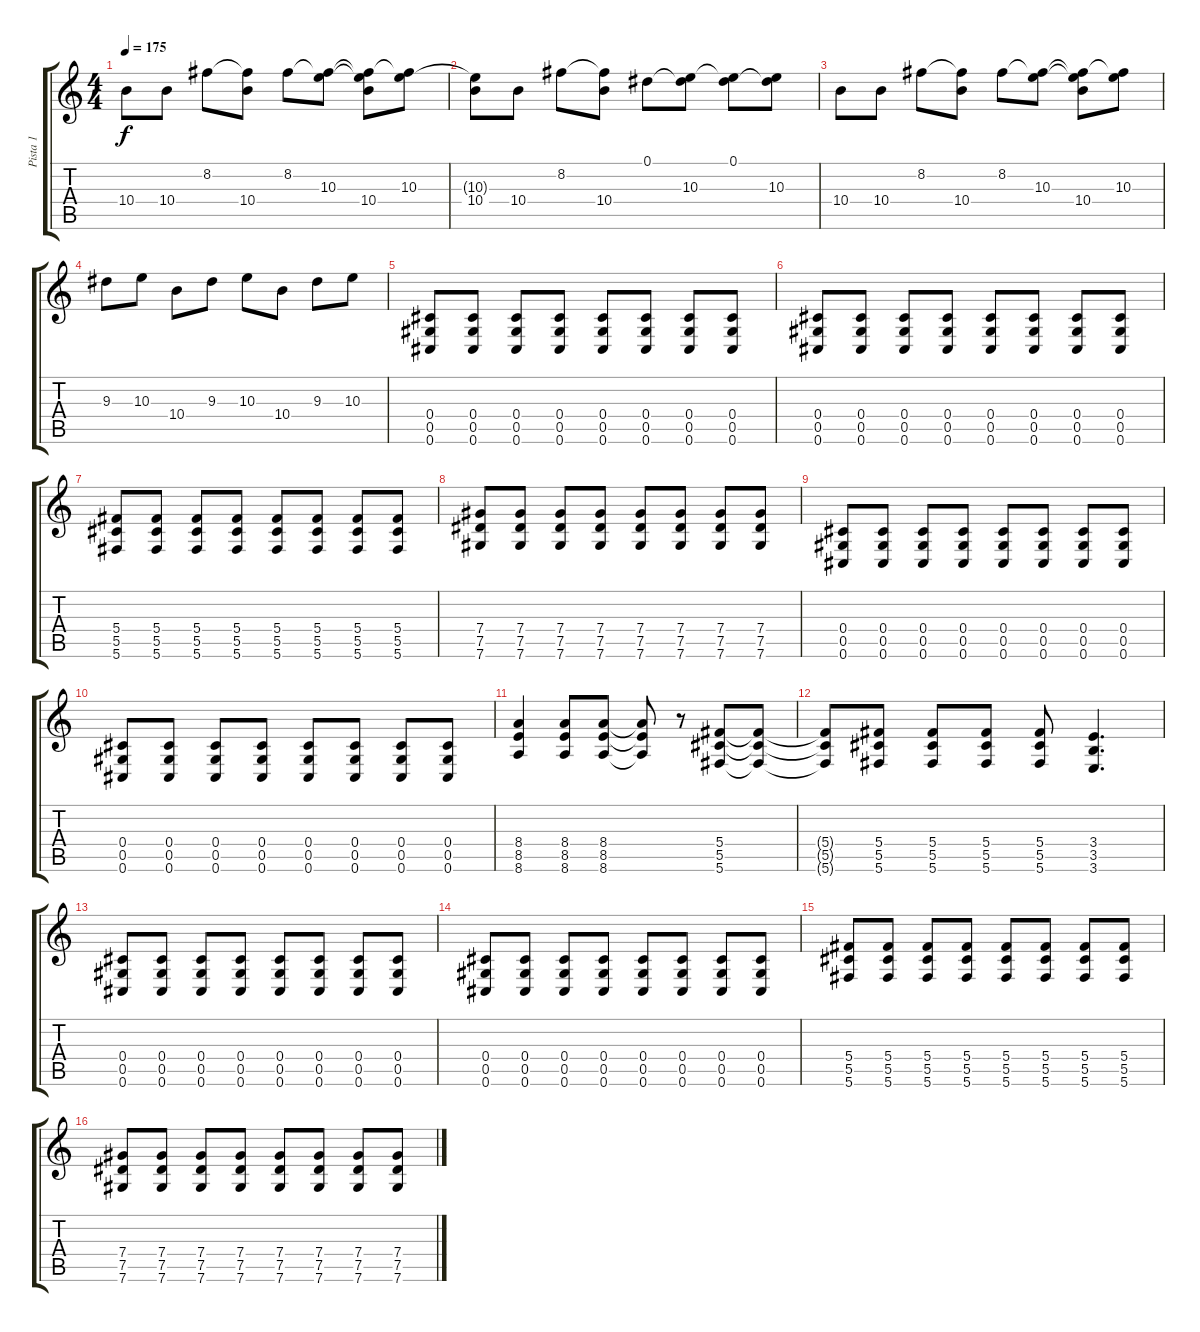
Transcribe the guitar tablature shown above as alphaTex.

\track ("Pista 1" "Pista 1") {instrument distortionguitar}
\staff {score tabs}
\tuning (Eb4 Bb3 Gb3 Db3 Ab2 Db2) {hide}
\ts (4 4)
\tempo 175
\clef g2
\ks c
10.4.8{dy f} 10.4.8 8.2.8 (8.2{t} 10.4).8 8.2.8 (8.2{t} 10.3).8 (8.2{t} 10.3{t} 10.4).8 (8.2{t} 10.3).8 |
(10.3{t} 10.4).8 10.4.8 8.2.8 (8.2{t} 10.4).8 0.1.8 (0.1{t} 10.3).8 (0.1 10.3{t}).8 (0.1{t} 10.3).8 |
10.4.8 10.4.8 8.2.8 (8.2{t} 10.4).8 8.2.8 (8.2{t} 10.3).8 (8.2{t} 10.3{t} 10.4).8 (8.2{t} 10.3).8 |
9.3.8 10.3.8 10.4.8 9.3.8 10.3.8 10.4.8 9.3.8 10.3.8 |
(0.4 0.5 0.6).8 (0.4 0.5 0.6).8 (0.4 0.5 0.6).8 (0.4 0.5 0.6).8 (0.4 0.5 0.6).8 (0.4 0.5 0.6).8 (0.4 0.5 0.6).8 (0.4 0.5 0.6).8 |
(0.4 0.5 0.6).8 (0.4 0.5 0.6).8 (0.4 0.5 0.6).8 (0.4 0.5 0.6).8 (0.4 0.5 0.6).8 (0.4 0.5 0.6).8 (0.4 0.5 0.6).8 (0.4 0.5 0.6).8 |
(5.4 5.5 5.6).8 (5.4 5.5 5.6).8 (5.4 5.5 5.6).8 (5.4 5.5 5.6).8 (5.4 5.5 5.6).8 (5.4 5.5 5.6).8 (5.4 5.5 5.6).8 (5.4 5.5 5.6).8 |
(7.4 7.5 7.6).8 (7.4 7.5 7.6).8 (7.4 7.5 7.6).8 (7.4 7.5 7.6).8 (7.4 7.5 7.6).8 (7.4 7.5 7.6).8 (7.4 7.5 7.6).8 (7.4 7.5 7.6).8 |
(0.4 0.5 0.6).8 (0.4 0.5 0.6).8 (0.4 0.5 0.6).8 (0.4 0.5 0.6).8 (0.4 0.5 0.6).8 (0.4 0.5 0.6).8 (0.4 0.5 0.6).8 (0.4 0.5 0.6).8 |
(0.4 0.5 0.6).8 (0.4 0.5 0.6).8 (0.4 0.5 0.6).8 (0.4 0.5 0.6).8 (0.4 0.5 0.6).8 (0.4 0.5 0.6).8 (0.4 0.5 0.6).8 (0.4 0.5 0.6).8 |
(8.4 8.5 8.6).4 (8.4 8.5 8.6).8 (8.4 8.5 8.6).8 (8.4{t} 8.5{t} 8.6{t}).8 r.8 (5.4 5.5 5.6).8 (5.4{t} 5.5{t} 5.6{t}).8 |
(5.4{t} 5.5{t} 5.6{t}).8 (5.4 5.5 5.6).8 (5.4 5.5 5.6).8 (5.4 5.5 5.6).8 (5.4 5.5 5.6).8 (3.4 3.5 3.6).4{d} |
(0.4 0.5 0.6).8 (0.4 0.5 0.6).8 (0.4 0.5 0.6).8 (0.4 0.5 0.6).8 (0.4 0.5 0.6).8 (0.4 0.5 0.6).8 (0.4 0.5 0.6).8 (0.4 0.5 0.6).8 |
(0.4 0.5 0.6).8 (0.4 0.5 0.6).8 (0.4 0.5 0.6).8 (0.4 0.5 0.6).8 (0.4 0.5 0.6).8 (0.4 0.5 0.6).8 (0.4 0.5 0.6).8 (0.4 0.5 0.6).8 |
(5.4 5.5 5.6).8 (5.4 5.5 5.6).8 (5.4 5.5 5.6).8 (5.4 5.5 5.6).8 (5.4 5.5 5.6).8 (5.4 5.5 5.6).8 (5.4 5.5 5.6).8 (5.4 5.5 5.6).8 |
(7.4 7.5 7.6).8 (7.4 7.5 7.6).8 (7.4 7.5 7.6).8 (7.4 7.5 7.6).8 (7.4 7.5 7.6).8 (7.4 7.5 7.6).8 (7.4 7.5 7.6).8 (7.4 7.5 7.6).8
